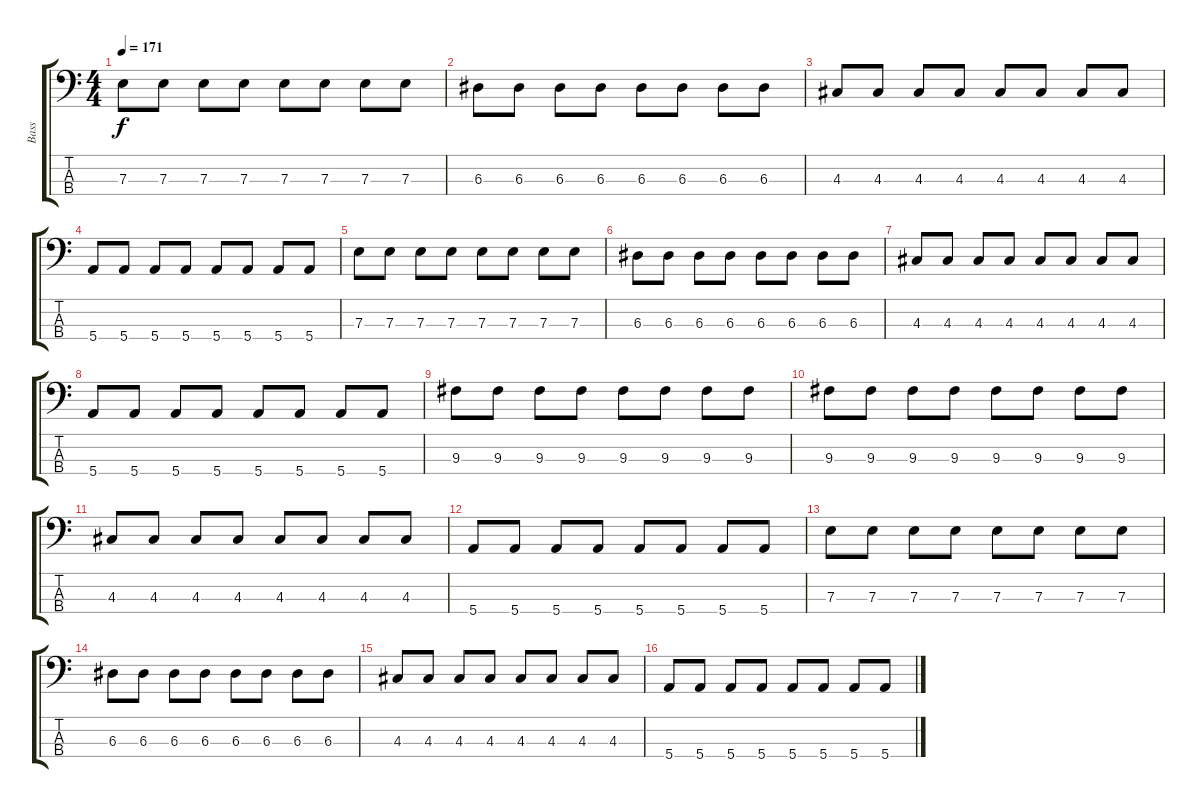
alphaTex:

\track ("Bass" "Bass") {instrument electricbasspick}
\staff {score tabs}
\tuning (G2 D2 A1 E1) {hide}
\ts (4 4)
\tempo 171
\clef f4
\ks c
7.3.8{dy f} 7.3.8 7.3.8 7.3.8 7.3.8 7.3.8 7.3.8 7.3.8 |
6.3.8 6.3.8 6.3.8 6.3.8 6.3.8 6.3.8 6.3.8 6.3.8 |
4.3.8 4.3.8 4.3.8 4.3.8 4.3.8 4.3.8 4.3.8 4.3.8 |
5.4.8 5.4.8 5.4.8 5.4.8 5.4.8 5.4.8 5.4.8 5.4.8 |
7.3.8 7.3.8 7.3.8 7.3.8 7.3.8 7.3.8 7.3.8 7.3.8 |
6.3.8 6.3.8 6.3.8 6.3.8 6.3.8 6.3.8 6.3.8 6.3.8 |
4.3.8 4.3.8 4.3.8 4.3.8 4.3.8 4.3.8 4.3.8 4.3.8 |
5.4.8 5.4.8 5.4.8 5.4.8 5.4.8 5.4.8 5.4.8 5.4.8 |
9.3.8 9.3.8 9.3.8 9.3.8 9.3.8 9.3.8 9.3.8 9.3.8 |
9.3.8 9.3.8 9.3.8 9.3.8 9.3.8 9.3.8 9.3.8 9.3.8 |
4.3.8 4.3.8 4.3.8 4.3.8 4.3.8 4.3.8 4.3.8 4.3.8 |
5.4.8 5.4.8 5.4.8 5.4.8 5.4.8 5.4.8 5.4.8 5.4.8 |
7.3.8 7.3.8 7.3.8 7.3.8 7.3.8 7.3.8 7.3.8 7.3.8 |
6.3.8 6.3.8 6.3.8 6.3.8 6.3.8 6.3.8 6.3.8 6.3.8 |
4.3.8 4.3.8 4.3.8 4.3.8 4.3.8 4.3.8 4.3.8 4.3.8 |
5.4.8 5.4.8 5.4.8 5.4.8 5.4.8 5.4.8 5.4.8 5.4.8
